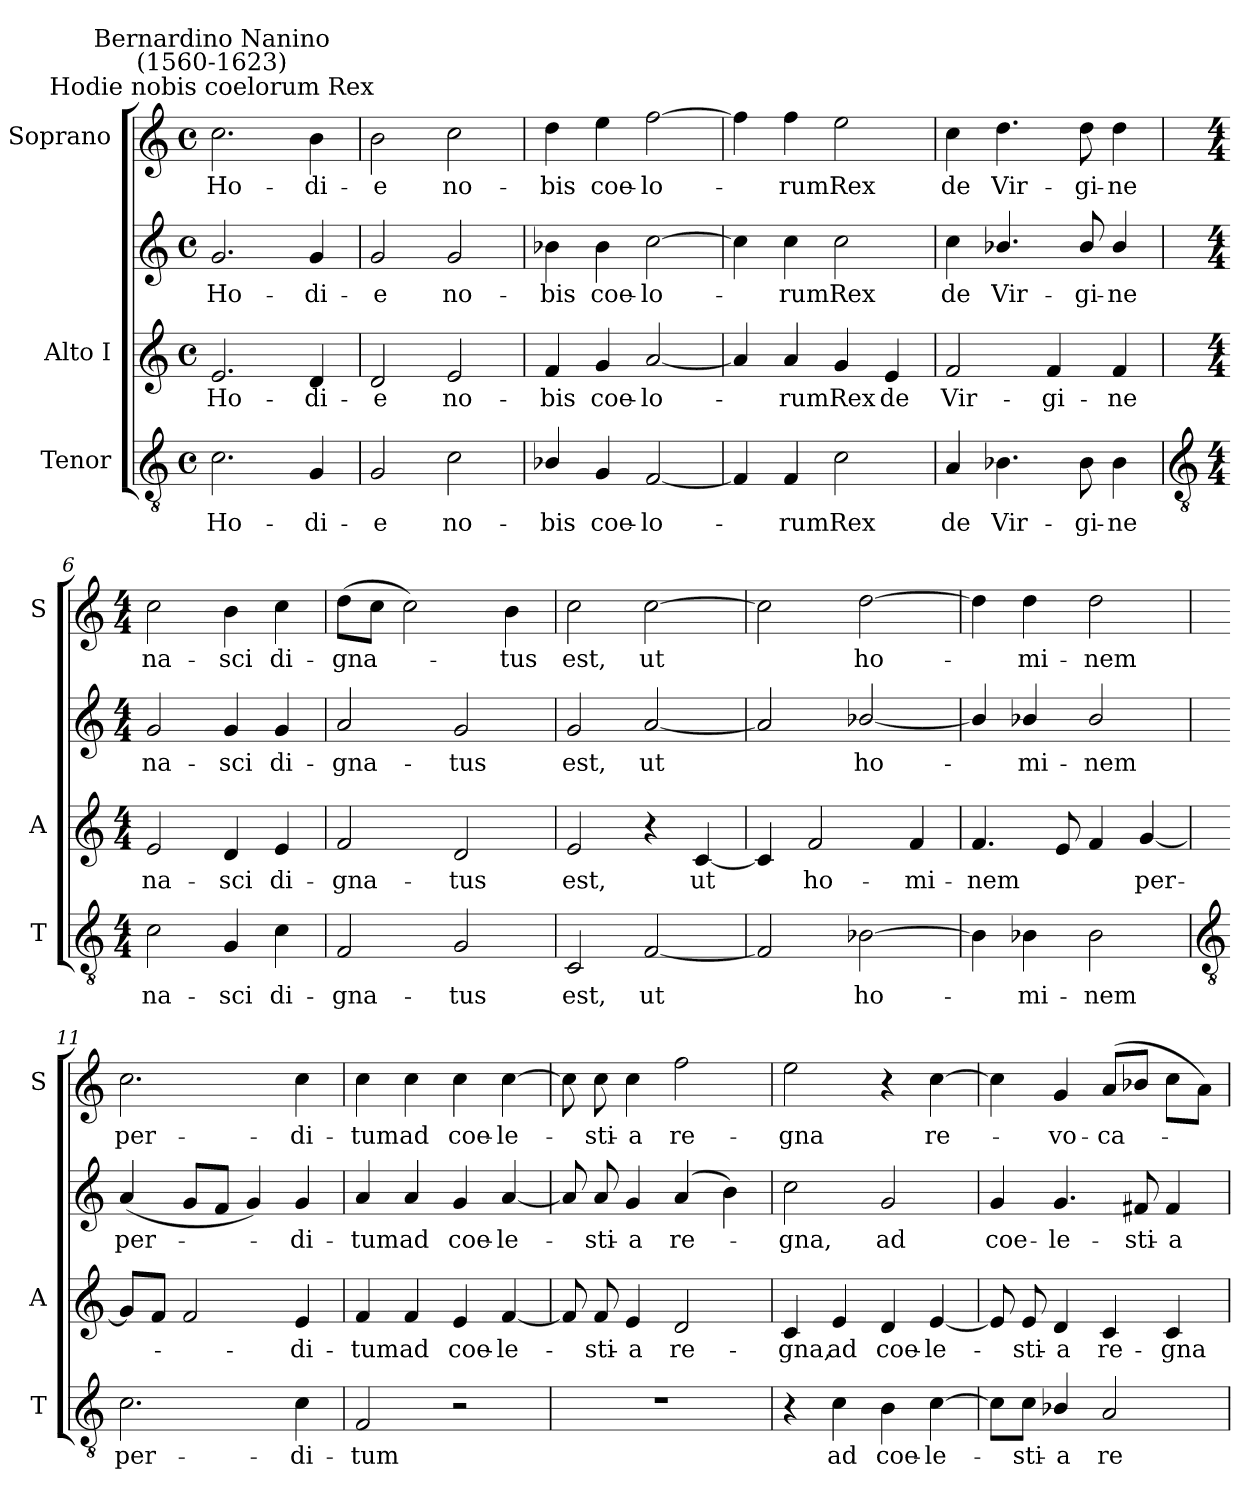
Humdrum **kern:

**kern	**text	**kern	**text	**kern	**text	**kern	**text
*part3	*part3	*part2	*part2	*part2	*part2	*part1	*part1
*staff4	*staff4	*staff3	*staff3	*staff2	*staff2	*staff1	*staff1
*I"Tenor	*	*I"Alto I	*	*	*	*I"Soprano	*
*I'T	*	*I'A	*	*	*	*I'S	*
*clefGv2	*	*clefG2	*	*clefG2	*	*clefG2	*
*k[]	*	*k[]	*	*k[]	*	*k[]	*
*C:	*	*C:	*	*C:	*	*C:	*
*M4/4	*	*M4/4	*	*M4/4	*	*M4/4	*
*met(c)	*	*met(c)	*	*met(c)	*	*met(c)	*
=1	=1	=1	=1	=1	=1	=1	=1
!	!	!	!	!	!	!LO:TX:a:cj:t=Hodie nobis coelorum Rex	!
!	!	!	!	!	!	!LO:TX:a:cj:t=Bernardino Nanino\n(1560-1623)	!
!	!LO:LY:b	!	!LO:LY:b	!	!LO:LY:b	!	!LO:LY:b
2.c	Ho-	2.e	-Ho-	2.g	Ho-	2.cc	Ho-
!	!LO:LY:b	!	!LO:LY:b	!	!LO:LY:b	!	!LO:LY:b
4G	-di-	4d	-di-	4g	-di-	4b	-di-
=2	=2	=2	=2	=2	=2	=2	=2
!	!LO:LY:b	!	!LO:LY:b	!	!LO:LY:b	!	!LO:LY:b
2G	-e	2d	-e	2g	-e	2b	-e
!	!LO:LY:b	!	!LO:LY:b	!	!LO:LY:b	!	!LO:LY:b
2c	no-	2e	no-	2g	no-	2cc	no-
=3	=3	=3	=3	=3	=3	=3	=3
!	!LO:LY:b	!	!LO:LY:b	!	!LO:LY:b	!	!LO:LY:b
4B-X/	-bis	4f	bis	4b-X	-bis	4dd	-bis
!	!LO:LY:b	!	!LO:LY:b	!	!LO:LY:b	!	!LO:LY:b
4G	coe-	4g	coe-	4b-	coe-	4ee	coe-
!	!LO:LY:b	!	!LO:LY:b	!	!LO:LY:b	!	!LO:LY:b
[2F	-lo-	[2a	-lo-	[2cc	-lo-	[2ff	-lo-
=4	=4	=4	=4	=4	=4	=4	=4
4F]	.	4a]	.	4cc]	.	4ff]	.
!	!LO:LY:b	!	!LO:LY:b	!	!LO:LY:b	!	!LO:LY:b
4F	rum	4a	rum	4cc	rum	4ff	rum
!	!LO:LY:b	!	!LO:LY:b	!	!LO:LY:b	!	!LO:LY:b
2c	Rex	4g	Rex	2cc	Rex	2ee	Rex
!	!	!	!LO:LY:b	!	!	!	!
.	.	4e	de	.	.	.	.
=5	=5	=5	=5	=5	=5	=5	=5
!	!LO:LY:b	!	!LO:LY:b	!	!LO:LY:b	!	!LO:LY:b
4A	de	2f	Vir-	4cc	de	4cc	de
!	!LO:LY:b	!	!	!	!LO:LY:b	!	!LO:LY:b
4.B-X	Vir-	.	.	4.b-X/	Vir-	4.dd	Vir-
!	!	!	!LO:LY:b	!	!	!	!
.	.	4f	-gi-	.	.	.	.
!	!LO:LY:b	!	!	!	!LO:LY:b	!	!LO:LY:b
8B-	-gi-	.	.	8b-/	-gi-	8dd	-gi-
!	!LO:LY:b	!	!LO:LY:b	!	!LO:LY:b	!	!LO:LY:b
4B-	-ne	4f	-ne	4b-/	-ne	4dd	-ne
!!LO:LB:g=z
=6	=6	=6	=6	=6	=6	=6	=6
*clefGv2	*	*	*	*	*	*	*
*M4/4	*	*M4/4	*	*M4/4	*	*M4/4	*
!	!LO:LY:b	!	!LO:LY:b	!	!LO:LY:b	!	!LO:LY:b
2c	na-	2e	-na-	2g	na-	2cc	na-
!	!LO:LY:b	!	!LO:LY:b	!	!LO:LY:b	!	!LO:LY:b
4G	-sci	4d	-sci	4g	-sci	4b	-sci
!	!LO:LY:b	!	!LO:LY:b	!	!LO:LY:b	!	!LO:LY:b
4c	di-	4e	di-	4g	di-	4cc	di-
=7	=7	=7	=7	=7	=7	=7	=7
!	!LO:LY:b	!	!LO:LY:b	!	!LO:LY:b	!	!LO:LY:b
2F	-gna-	2f	gna-	2a	-gna-	(>8ddL	-gna-
.	.	.	.	.	.	8ccJ	.
.	.	.	.	.	.	2cc)	.
!	!LO:LY:b	!	!LO:LY:b	!	!LO:LY:b	!	!
2G	-tus	2d	-tus	2g	-tus	.	.
!	!	!	!	!	!	!	!LO:LY:b
.	.	.	.	.	.	4b	tus
=8	=8	=8	=8	=8	=8	=8	=8
!	!LO:LY:b	!	!LO:LY:b	!	!LO:LY:b	!	!LO:LY:b
2C	est,	2e	est,	2g	est,	2cc	est,
!	!LO:LY:b	!	!	!	!LO:LY:b	!	!LO:LY:b
[2F	ut	4r	.	[2a	ut	[2cc	ut
!	!	!	!LO:LY:b	!	!	!	!
.	.	[4c	ut	.	.	.	.
=9	=9	=9	=9	=9	=9	=9	=9
2F]	.	4c]	.	2a]	.	2cc]	.
!	!	!	!LO:LY:b	!	!	!	!
.	.	2f	ho-	.	.	.	.
!	!LO:LY:b	!	!	!	!LO:LY:b	!	!LO:LY:b
[2B-X	ho-	.	.	[2b-X/	ho-	[2dd	ho-
!	!	!	!LO:LY:b	!	!	!	!
.	.	4f	-mi-	.	.	.	.
=10	=10	=10	=10	=10	=10	=10	=10
!	!	!	!LO:LY:b	!	!	!	!
4B-]	.	4.f	nem	4b-/]	.	4dd]	.
!	!LO:LY:b	!	!	!	!LO:LY:b	!	!LO:LY:b
4B-	mi-	.	.	4b-/	-mi-	4dd	mi-
.	.	8e	.	.	.	.	.
!	!LO:LY:b	!	!	!	!LO:LY:b	!	!LO:LY:b
2B-	-nem	4f	.	2b-/	-nem	2dd	-nem
!	!	!	!LO:LY:b	!	!	!	!
.	.	[4g	per-	.	.	.	.
!!LO:LB:g=z
=11	=11	=11	=11	=11	=11	=11	=11
*clefGv2	*	*	*	*	*	*	*
!	!LO:LY:b	!	!	!	!LO:LY:b	!	!LO:LY:b
2.c	per-	8gL]	.	(<4a	per-	2.cc	per-
.	.	8fJ	.	.	.	.	.
.	.	2f	.	8gL	.	.	.
.	.	.	.	8fJ	.	.	.
.	.	.	.	4g)	.	.	.
!	!LO:LY:b	!	!LO:LY:b	!	!LO:LY:b	!	!LO:LY:b
4c	-di-	4e	-di-	4g	di-	4cc	-di-
=12	=12	=12	=12	=12	=12	=12	=12
!	!LO:LY:b	!	!LO:LY:b	!	!LO:LY:b	!	!LO:LY:b
2F	-tum	4f	tum	4a	-tum	4cc	-tum
!	!	!	!LO:LY:b	!	!LO:LY:b	!	!LO:LY:b
.	.	4f	ad	4a	ad	4cc	ad
!	!	!	!LO:LY:b	!	!LO:LY:b	!	!LO:LY:b
2r	.	4e	coe-	4g	coe-	4cc	coe-
!	!	!	!LO:LY:b	!	!LO:LY:b	!	!LO:LY:b
.	.	[4f	-le-	[4a	-le-	[4cc	-le-
=13	=13	=13	=13	=13	=13	=13	=13
1r	.	8f]	.	8a]	.	8cc]	.
!	!	!	!LO:LY:b	!	!LO:LY:b	!	!LO:LY:b
.	.	8f	sti-	8a	sti-	8cc	sti-
!	!	!	!LO:LY:b	!	!LO:LY:b	!	!LO:LY:b
.	.	4e	-a	4g	-a	4cc	-a
!	!	!	!LO:LY:b	!	!LO:LY:b	!	!LO:LY:b
.	.	2d	re-	(<4a	re-	2ff	re-
.	.	.	.	4b)	.	.	.
=14	=14	=14	=14	=14	=14	=14	=14
!	!	!	!LO:LY:b	!	!LO:LY:b	!	!LO:LY:b
4r	.	4c	gna,	2cc	-gna,	2ee	-gna
!	!LO:LY:b	!	!LO:LY:b	!	!	!	!
4c	ad	4e	ad	.	.	.	.
!	!LO:LY:b	!	!LO:LY:b	!	!LO:LY:b	!	!
4B	coe-	4d	coe-	2g	ad	4r	.
!	!LO:LY:b	!	!LO:LY:b	!	!	!	!LO:LY:b
[4c	-le-	[4e	-le-	.	.	[4cc	re-
=15	=15	=15	=15	=15	=15	=15	=15
!	!	!	!	!	!LO:LY:b	!	!
8c\L]	.	8e]	.	4g	coe-	4cc]	.
!	!LO:LY:b	!	!LO:LY:b	!	!	!	!
8c\J	sti-	8e	sti-	.	.	.	.
!	!LO:LY:b	!	!LO:LY:b	!	!LO:LY:b	!	!LO:LY:b
4B-X/	-a	4d	-a	4.g	-le-	4g	vo-
!	!LO:LY:b	!	!LO:LY:b	!	!	!	!LO:LY:b
2A	re-	4c	re-	.	.	(<8aL	-ca-
!	!	!	!	!	!LO:LY:b	!	!
.	.	.	.	8f#X	-sti-	8b-XJ	.
!	!	!	!LO:LY:b	!	!LO:LY:b	!	!
.	.	4c	-gna	4f#	-a	8ccL	.
.	.	.	.	.	.	8aJ)	.
=	=	=	=	=	=	=	=
*-	*-	*-	*-	*-	*-	*-	*-
